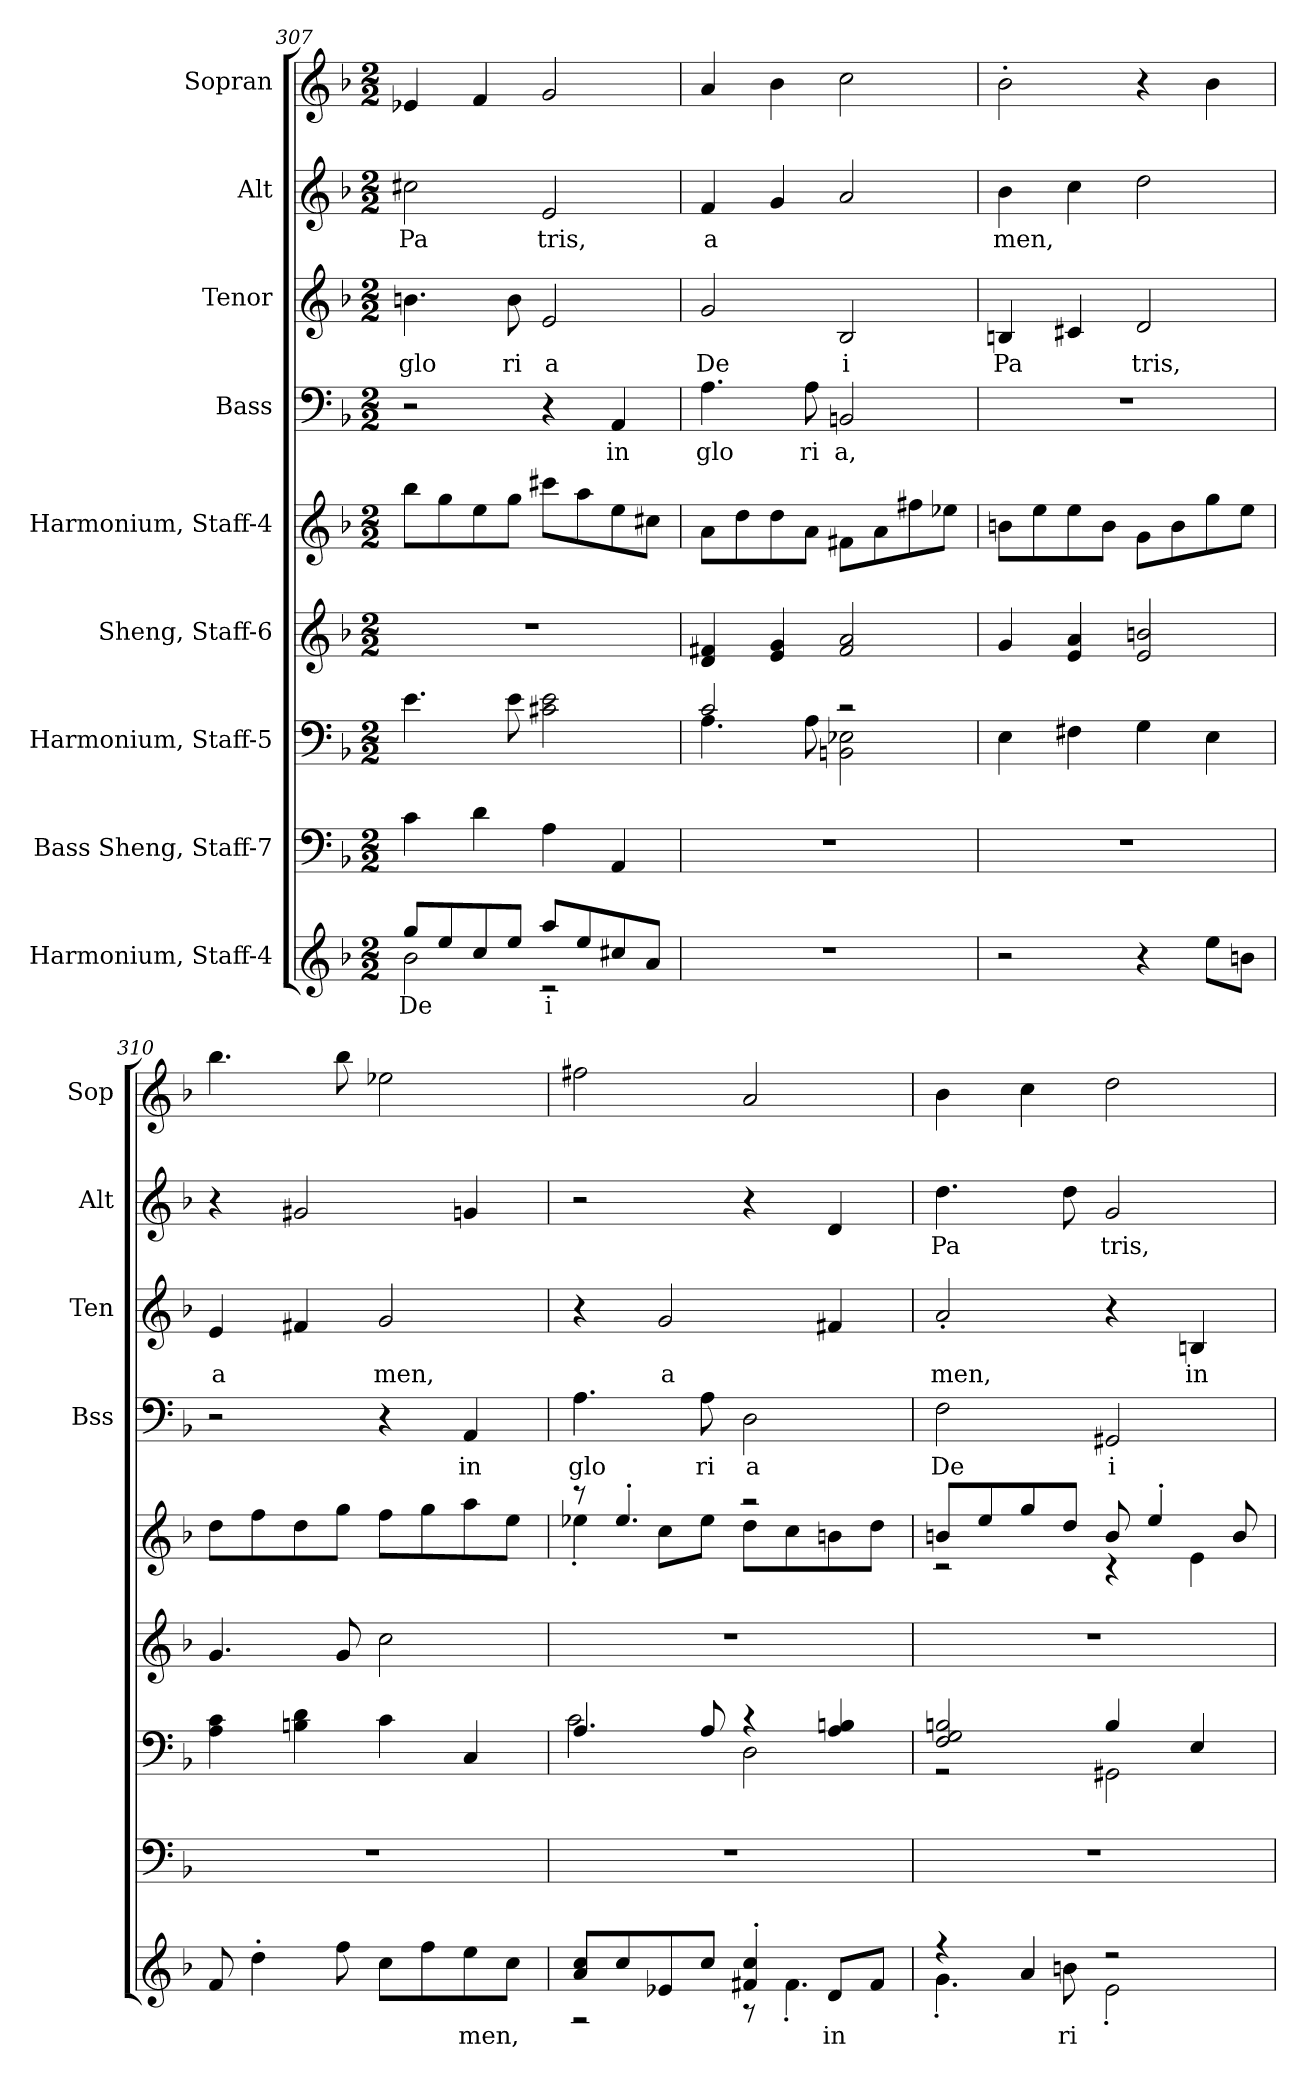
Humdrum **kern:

**kern	**text	**kern	**kern	**kern	**kern	**kern	**text	**kern	**text	**kern	**text	**kern
*part9	*part9	*part8	*part7	*part6	*part5	*part4	*part4	*part3	*part3	*part2	*part2	*part1
*staff9	*staff9	*staff8	*staff7	*staff6	*staff5	*staff4	*staff4	*staff3	*staff3	*staff2	*staff2	*staff1
*I"Harmonium, Staff-4	*	*I"Bass Sheng, Staff-7	*I"Harmonium, Staff-5	*I"Sheng, Staff-6	*I"Harmonium, Staff-4	*I"Bass	*	*I"Tenor	*	*I"Alt	*	*I"Sopran
*	*	*	*	*	*	*I'Bss	*	*I'Ten	*	*I'Alt	*	*I'Sop
!!LO:PB:g=z
*clefG2	*	*clefF4	*clefF4	*clefG2	*clefG2	*clefF4	*	*clefG2	*	*clefG2	*	*clefG2
*	*	*	*	*	*	*	*	*ITrd4c7	*	*ITrd2c3	*	*ITrd2c3
*k[b-]	*	*k[b-]	*k[b-]	*k[b-]	*k[b-]	*k[b-]	*	*k[b-e-]	*	*k[f#c#]	*	*k[f#c#]
*M2/2	*	*M2/2	*M2/2	*M2/2	*M2/2	*M2/2	*	*M2/2	*	*M2/2	*	*M2/2
=307	=307	=307	=307	=307	=307	=307	=307	=307	=307	=307	=307	=307
*^	*	*	*	*	*	*	*	*	*	*	*	*
8gg/L	2b-\	De	4c\	4.e\	1r	8bb-\L	2r	.	4.en\	glo	2a#X\	Pa	4cn/
8ee/	.	.	.	.	.	8gg\	.	.	.	.	.	.	.
8cc/	.	.	4d\	.	.	8ee\	.	.	.	.	.	.	4d/
8ee/J	.	.	.	8e\	.	8gg\J	.	.	8e\	ri	.	.	.
8aa/L	2r	i	4A\	2c#X\ 2e\	.	8ccc#X\L	4r	.	2A/	a	2c#/	tris,	2e/
8ee/	.	.	.	.	.	8aa\	.	.	.	.	.	.	.
8cc#X/	.	.	4AA/	.	.	8ee\	4AA/	in	.	.	.	.	.
8a/J	.	.	.	.	.	8cc#X\J	.	.	.	.	.	.	.
*v	*v	*	*	*	*	*	*	*	*	*	*	*	*
=308	=308	=308	=308	=308	=308	=308	=308	=308	=308	=308	=308	=308
*	*	*	*^	*	*	*	*	*	*	*	*	*
1r	.	1r	2c/	4.A\	4d/ 4f#X/	8a\L	4.A\	glo	2c/	De	4d/	a	4f#/
.	.	.	.	.	.	8dd\	.	.	.	.	.	.	.
.	.	.	.	.	4e/ 4g/	8dd\	.	.	.	.	4e/	.	4g\
.	.	.	.	8A\	.	8a\J	8A\	ri	.	.	.	.	.
.	.	.	2r	2BBn\ 2E-X\	2f#/ 2a/	8f#X\L	2BBn/	a,	2E-/	i	2f#/	.	2a\
.	.	.	.	.	.	8a\	.	.	.	.	.	.	.
.	.	.	.	.	.	8ff#X\	.	.	.	.	.	.	.
.	.	.	.	.	.	8ee-X\J	.	.	.	.	.	.	.
*	*	*	*v	*v	*	*	*	*	*	*	*	*	*
=309	=309	=309	=309	=309	=309	=309	=309	=309	=309	=309	=309	=309
2r	.	1r	4E\	4g/	8bn\L	1r	.	4En/	Pa	4g\	men,	2g'\
.	.	.	.	.	8ee\	.	.	.	.	.	.	.
.	.	.	4F#X\	4e/ 4a/	8ee\	.	.	4F#X/	.	4a\	.	.
.	.	.	.	.	8b\J	.	.	.	.	.	.	.
4r	.	.	4G\	2e/ 2bn/	8g\L	.	.	2G/	tris,	2b\	.	4r
.	.	.	.	.	8b\	.	.	.	.	.	.	.
8ee\L	.	.	4E\	.	8gg\	.	.	.	.	.	.	4g\
8bn\J	.	.	.	.	8ee\J	.	.	.	.	.	.	.
!!LO:PB:g=z
=310	=310	=310	=310	=310	=310	=310	=310	=310	=310	=310	=310	=310
8f/	.	1r	4A\ 4c\	4.g/	8dd\L	2r	.	4A/	a	4r	.	4.gg\
4dd'\	.	.	.	.	8ff\	.	.	.	.	.	.	.
.	.	.	4Bn\ 4d\	.	8dd\	.	.	4Bn/	.	2e#X/	.	.
8ff\	.	.	.	8g/	8gg\J	.	.	.	.	.	.	8gg\
8cc\L	.	.	4c\	2cc\	8ff\L	4r	.	2c/	men,	.	.	2ccn\
8ff\	.	.	.	.	8gg\	.	.	.	.	.	.	.
8ee\	men,	.	4C/	.	8aa\	4AA/	in	.	.	4en/	.	.
8cc\J	.	.	.	.	8ee\J	.	.	.	.	.	.	.
=311	=311	=311	=311	=311	=311	=311	=311	=311	=311	=311	=311	=311
*^	*	*	*^	*	*^	*	*	*	*	*	*	*
8a/ 8cc/L	2r	.	1r	4.A/	2c\	1r	8r	4ee-X'\	4.A\	glo	4r	.	2r	.	2dd#X\
8cc/	.	.	.	.	.	.	4.ee-'/	.	.	.	.	.	.	.	.
8e-X/	.	.	.	.	.	.	.	8cc\L	.	.	2c/	a	.	.	.
8cc/J	.	.	.	8A/	.	.	.	8ee-\J	8A\	ri	.	.	.	.	.
4f#X/' 4cc/'	8r	.	.	4r	2D\	.	2r	8dd\L	2D\	a	.	.	4r	.	2f#/
.	4.f#'\	.	.	.	.	.	.	8cc\	.	.	.	.	.	.	.
8d/L	.	in	.	4A/ 4Bn/	.	.	.	8bn\	.	.	4Bn/	.	4B/	.	.
8f#/J	.	.	.	.	.	.	.	8dd\J	.	.	.	.	.	.	.
=312	=312	=312	=312	=312	=312	=312	=312	=312	=312	=312	=312	=312	=312	=312	=312
4r	4.g'\	.	1r	2F/ 2G/ 2Bn/	2r	1r	8bn/L	2r	2F\	De	2d'/	men,	4.b\	Pa	4g\
.	.	.	.	.	.	.	8ee/	.	.	.	.	.	.	.	.
4a/	.	.	.	.	.	.	8gg/	.	.	.	.	.	.	.	4a\
.	8bn\	ri	.	.	.	.	8dd/J	.	.	.	.	.	8b\	.	.
2r	2e'\	.	.	4B/	2GG#X\	.	8b/	4r	2GG#X/	i	4r	.	2e/	tris,	2b\
.	.	.	.	.	.	.	4ee'/	.	.	.	.	.	.	.	.
.	.	.	.	4E/	.	.	.	4e\	.	.	4En/	in	.	.	.
.	.	.	.	.	.	.	8b/	.	.	.	.	.	.	.	.
*v	*v	*	*	*v	*v	*	*v	*v	*	*	*	*	*	*	*
=	=	=	=	=	=	=	=	=	=	=	=	=
*-	*-	*-	*-	*-	*-	*-	*-	*-	*-	*-	*-	*-
